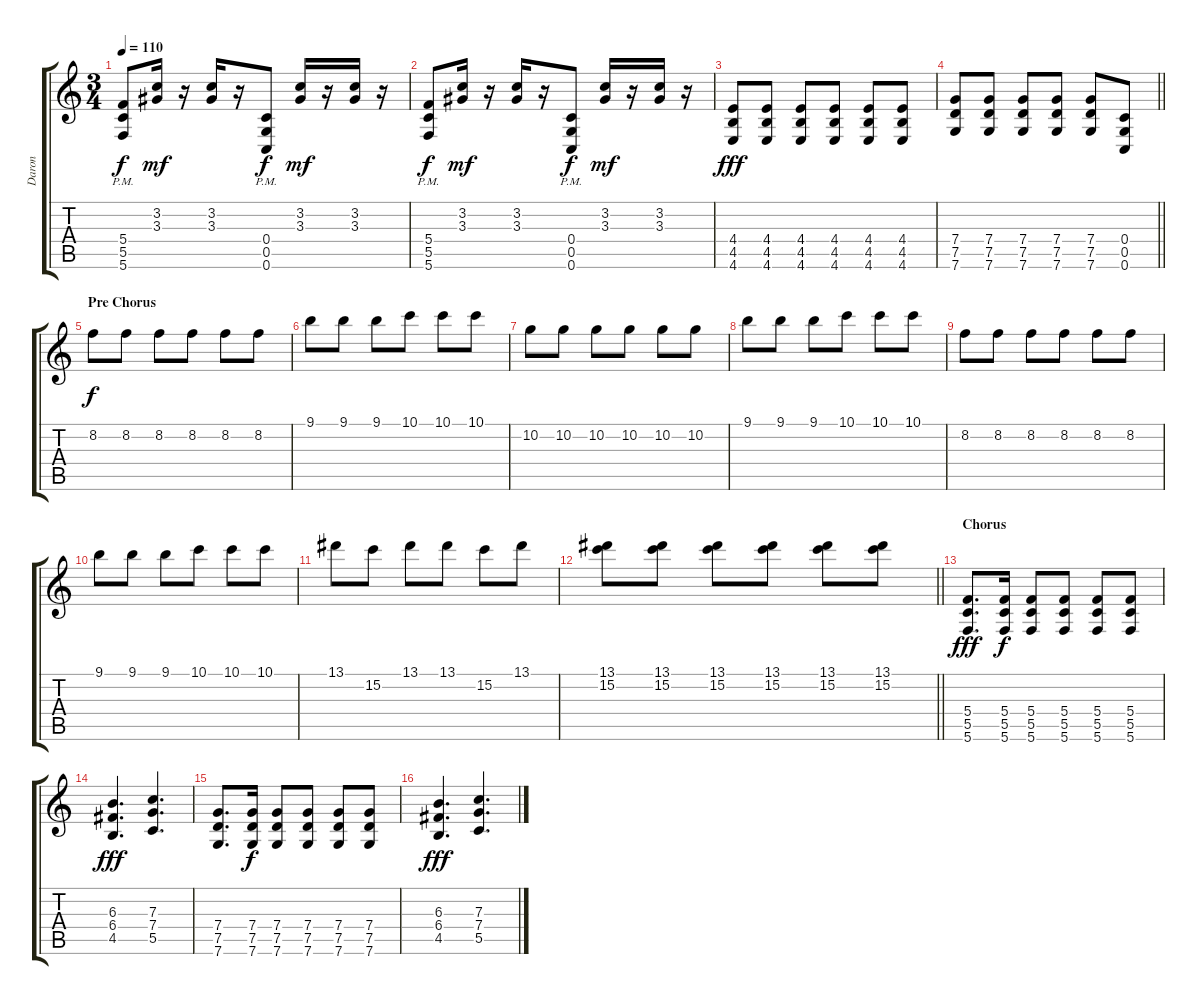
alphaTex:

\track ("Daron" "Daron") {instrument distortionguitar}
\staff {score tabs}
\tuning (D4 A3 F3 C3 G2 C2) {hide}
\ts (3 4)
\tempo 110
\clef g2
\ks c
(5.4{pm} 5.5{pm} 5.6{pm}).8{dy f} (3.2 3.3).16{dy mf} r.16 (3.2 3.3).16 r.16 (0.4{pm} 0.5{pm} 0.6{pm}).8{dy f} (3.2 3.3).16{dy mf} r.16 (3.2 3.3).16 r.16 |
(5.4{pm} 5.5{pm} 5.6{pm}).8{dy f} (3.2 3.3).16{dy mf} r.16 (3.2 3.3).16 r.16 (0.4{pm} 0.5{pm} 0.6{pm}).8{dy f} (3.2 3.3).16{dy mf} r.16 (3.2 3.3).16 r.16 |
(4.4 4.5 4.6).8{dy fff} (4.4 4.5 4.6).8 (4.4 4.5 4.6).8 (4.4 4.5 4.6).8 (4.4 4.5 4.6).8 (4.4 4.5 4.6).8 |
\barLineRight lightlight
(7.4 7.5 7.6).8 (7.4 7.5 7.6).8 (7.4 7.5 7.6).8 (7.4 7.5 7.6).8 (7.4 7.5 7.6).8 (0.4 0.5 0.6).8 |
\section ("" "Pre Chorus")
8.2.8{dy f} 8.2.8 8.2.8 8.2.8 8.2.8 8.2.8 |
9.1.8 9.1.8 9.1.8 10.1.8 10.1.8 10.1.8 |
10.2.8 10.2.8 10.2.8 10.2.8 10.2.8 10.2.8 |
9.1.8 9.1.8 9.1.8 10.1.8 10.1.8 10.1.8 |
8.2.8 8.2.8 8.2.8 8.2.8 8.2.8 8.2.8 |
9.1.8 9.1.8 9.1.8 10.1.8 10.1.8 10.1.8 |
13.1.8 15.2.8 13.1.8 13.1.8 15.2.8 13.1.8 |
\barLineRight lightlight
(13.1 15.2).8 (13.1 15.2).8 (13.1 15.2).8 (13.1 15.2).8 (13.1 15.2).8 (13.1 15.2).8 |
\section ("" "Chorus")
(5.4 5.5 5.6).8{d dy fff} (5.4 5.5 5.6).16{dy f} (5.4 5.5 5.6).8 (5.4 5.5 5.6).8 (5.4 5.5 5.6).8 (5.4 5.5 5.6).8 |
(6.3 6.4 4.5).4{d dy fff} (7.3 7.4 5.5).4{d} |
(7.4 7.5 7.6).8{d} (7.4 7.5 7.6).16{dy f} (7.4 7.5 7.6).8 (7.4 7.5 7.6).8 (7.4 7.5 7.6).8 (7.4 7.5 7.6).8 |
(6.3 6.4 4.5).4{d dy fff} (7.3 7.4 5.5).4{d}
